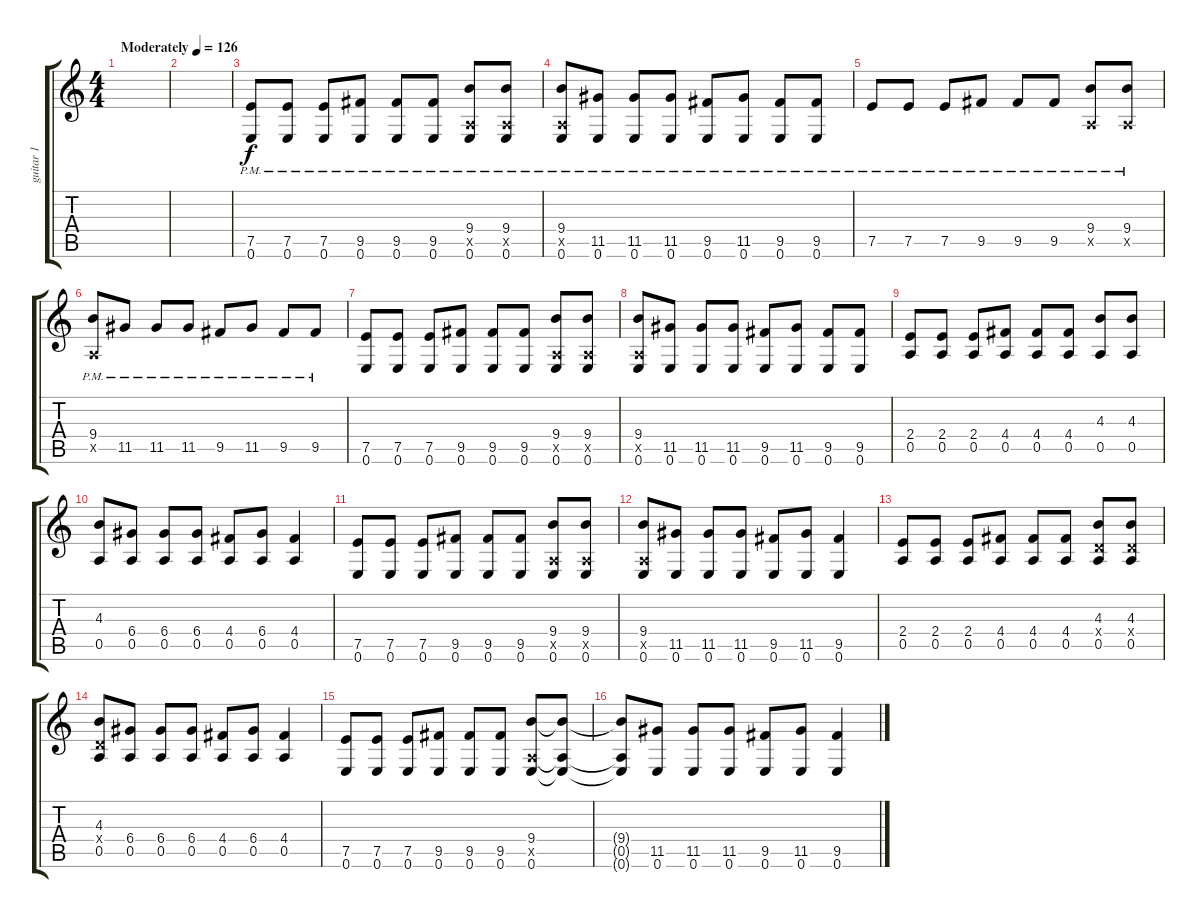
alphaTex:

\track ("guitar 1" "guitar 1") {instrument overdrivenguitar}
\staff {score tabs}
\tuning (E4 B3 G3 D3 A2 E2) {hide}
\ts (4 4)
\tempo (126 "Moderately")
\clef g2
\ks c
|
|
(7.5{pm} 0.6{pm}).8{volume 6 balance 0 instrument overdrivenguitar} (7.5{pm} 0.6{pm}).8 (7.5{pm} 0.6{pm}).8 (9.5{pm} 0.6{pm}).8 (9.5{pm} 0.6{pm}).8 (9.5{pm} 0.6{pm}).8 (9.4{pm} 0.5{x} 0.6{pm}).8 (9.4{pm} 0.5{x} 0.6{pm}).8 |
(9.4{pm} 0.5{x} 0.6{pm}).8 (11.5{pm} 0.6{pm}).8 (11.5{pm} 0.6{pm}).8 (11.5{pm} 0.6{pm}).8 (9.5{pm} 0.6).8 (11.5{pm} 0.6{pm}).8 (9.5{pm} 0.6{pm}).8 (9.5{pm} 0.6{pm}).8 |
7.5{pm}.8 7.5{pm}.8 7.5{pm}.8 9.5{pm}.8 9.5{pm}.8 9.5{pm}.8 (9.4{pm} 0.5{x}).8 (9.4{pm} 0.5{x}).8 |
(9.4{pm} 0.5{x}).8 11.5{pm}.8 11.5{pm}.8 11.5{pm}.8 9.5{pm}.8 11.5{pm}.8 9.5{pm}.8 9.5{pm}.8 |
(7.5 0.6).8{volume 7} (7.5 0.6).8 (7.5 0.6).8 (9.5 0.6).8 (9.5 0.6).8 (9.5 0.6).8 (9.4 0.5{x} 0.6).8 (9.4 0.5{x} 0.6).8 |
(9.4 0.5{x} 0.6).8 (11.5 0.6).8 (11.5 0.6).8 (11.5 0.6).8 (9.5 0.6).8 (11.5 0.6).8 (9.5 0.6).8 (9.5 0.6).8 |
(2.4 0.5).8 (2.4 0.5).8 (2.4 0.5).8 (4.4 0.5).8 (4.4 0.5).8 (4.4 0.5).8 (4.3 0.5).8 (4.3 0.5).8 |
(4.3 0.5).8 (6.4 0.5).8 (6.4 0.5).8 (6.4 0.5).8 (4.4 0.5).8 (6.4 0.5).8 (4.4 0.5).4 |
(7.5 0.6).8{volume 14 balance 4} (7.5 0.6).8 (7.5 0.6).8 (9.5 0.6).8 (9.5 0.6).8 (9.5 0.6).8 (9.4 0.5{x} 0.6).8 (9.4 0.5{x} 0.6).8 |
(9.4 0.5{x} 0.6).8 (11.5 0.6).8 (11.5 0.6).8 (11.5 0.6).8 (9.5 0.6).8 (11.5 0.6).8 (9.5 0.6).4 |
(2.4 0.5).8 (2.4 0.5).8 (2.4 0.5).8 (4.4 0.5).8 (4.4 0.5).8 (4.4 0.5).8 (4.3 0.4{x} 0.5).8 (4.3 0.4{x} 0.5).8 |
(4.3 0.4{x} 0.5).8 (6.4 0.5).8 (6.4 0.5).8 (6.4 0.5).8 (4.4 0.5).8 (6.4 0.5).8 (4.4 0.5).4 |
(7.5 0.6).8 (7.5 0.6).8 (7.5 0.6).8 (9.5 0.6).8 (9.5 0.6).8 (9.5 0.6).8 (9.4 0.5{x} 0.6).8 (9.4{t} 0.5{t} 0.6{t}).8 |
(9.4{t} 0.5{t} 0.6{t}).8 (11.5 0.6).8 (11.5 0.6).8 (11.5 0.6).8 (9.5 0.6).8 (11.5 0.6).8 (9.5 0.6).4
